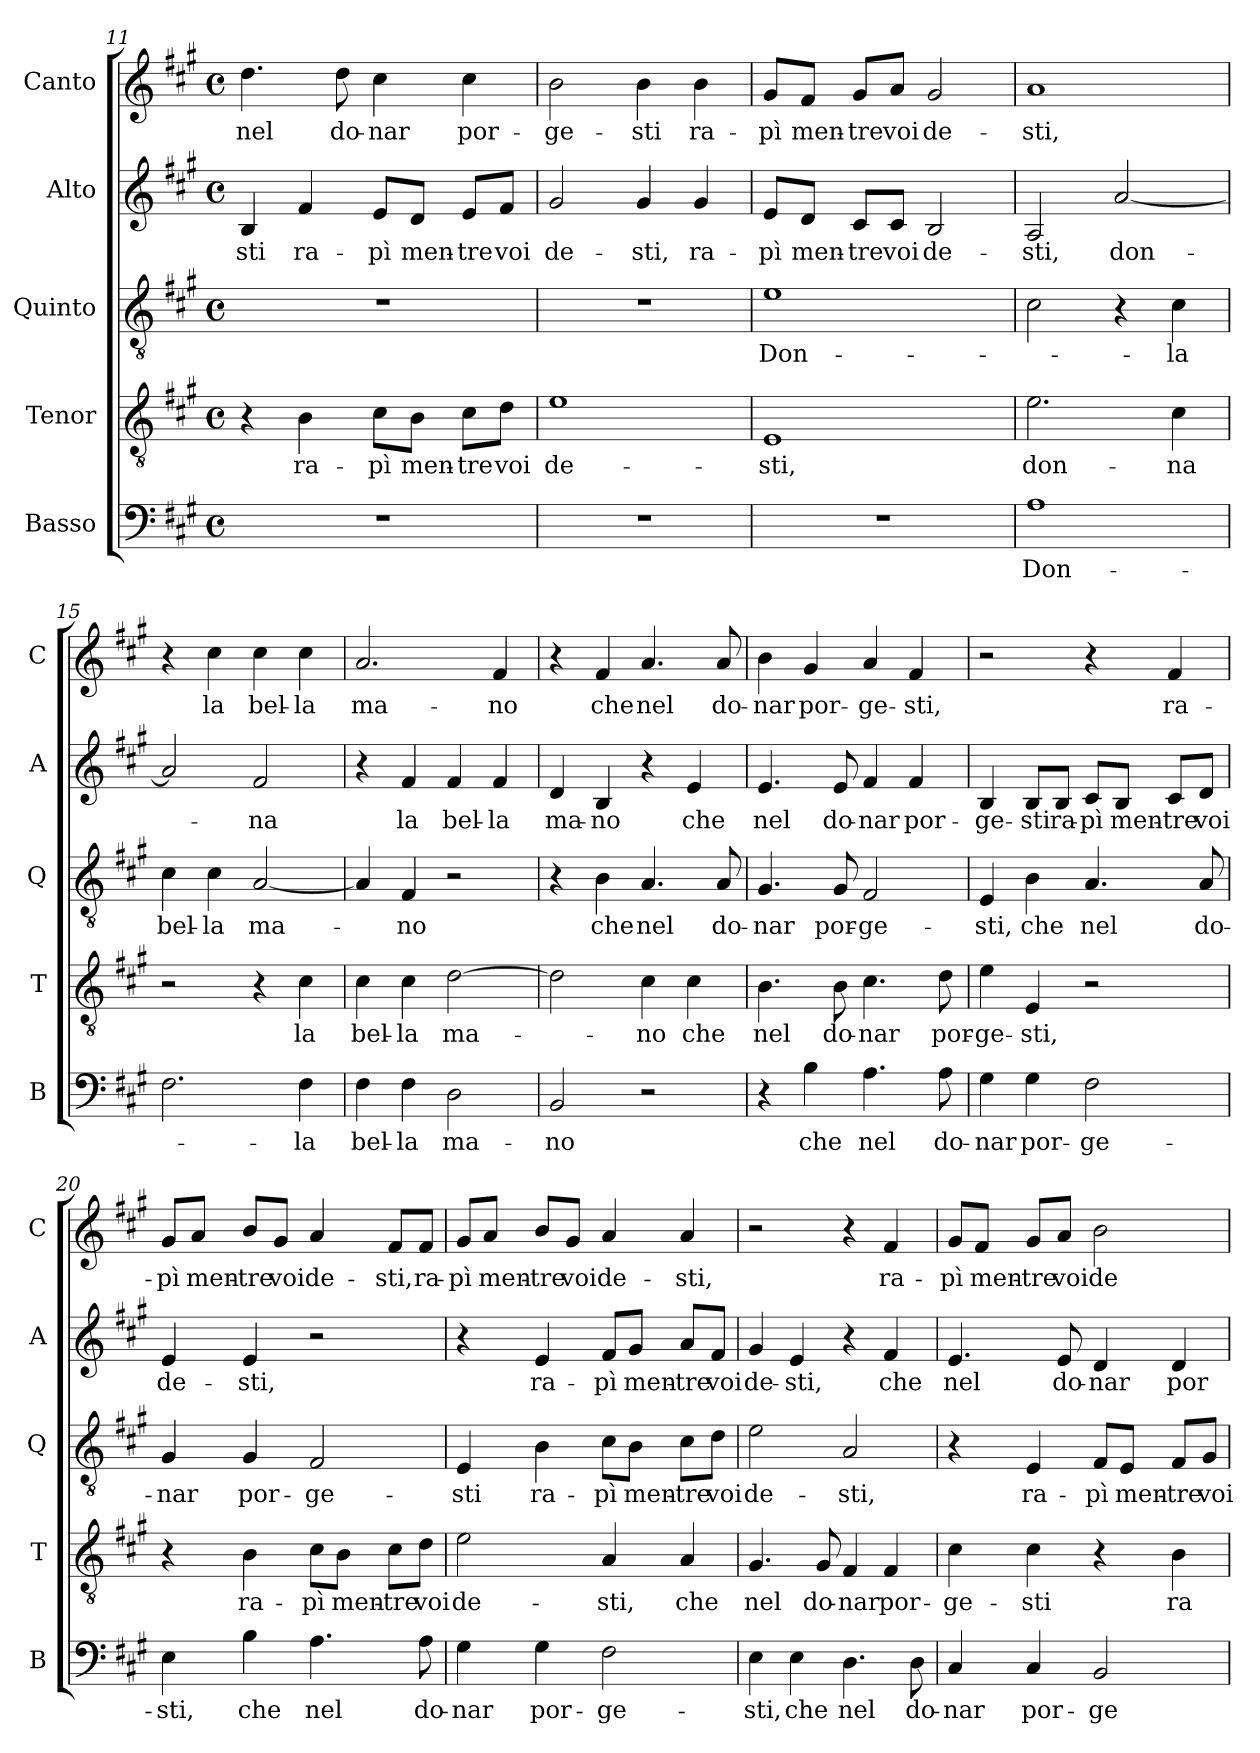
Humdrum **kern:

**kern	**text	**kern	**text	**kern	**text	**kern	**text	**kern	**text
*part5	*part5	*part4	*part4	*part3	*part3	*part2	*part2	*part1	*part1
*staff5	*staff5	*staff4	*staff4	*staff3	*staff3	*staff2	*staff2	*staff1	*staff1
*I"Basso	*	*I"Tenor	*	*I"Quinto	*	*I"Alto	*	*I"Canto	*
*I'B	*	*I'T	*	*I'Q	*	*I'A	*	*I'C	*
!!LO:PB:g=z
*clefF4	*	*clefGv2	*	*clefGv2	*	*clefG2	*	*clefG2	*
*k[f#c#g#]	*	*k[f#c#g#]	*	*k[f#c#g#]	*	*k[f#c#g#]	*	*k[f#c#g#]	*
*A:	*	*A:	*	*A:	*	*A:	*	*A:	*
*M4/4	*	*M4/4	*	*M4/4	*	*M4/4	*	*M4/4	*
*met(c)	*	*met(c)	*	*met(c)	*	*met(c)	*	*met(c)	*
=11	=11	=11	=11	=11	=11	=11	=11	=11	=11
!	!	!	!	!	!	!	!LO:LY:b	!	!LO:LY:b
1r	.	4r	.	1r	.	4B/	-sti	4.dd\	nel
!	!	!	!LO:LY:b	!	!	!	!LO:LY:b	!	!
.	.	4B\	ra-	.	.	4f#/	ra-	.	.
!	!	!	!	!	!	!	!	!	!LO:LY:b
.	.	.	.	.	.	.	.	8dd\	do-
!	!	!	!LO:LY:b	!	!	!	!LO:LY:b	!	!LO:LY:b
.	.	8c#\L	-pì	.	.	8e/L	-pì	4cc#\	-nar
!	!	!	!LO:LY:b	!	!	!	!LO:LY:b	!	!
.	.	8B\J	men-	.	.	8d/J	men-	.	.
!	!	!	!LO:LY:b	!	!	!	!LO:LY:b	!	!LO:LY:b
.	.	8c#\L	-tre	.	.	8e/L	-tre	4cc#\	por-
!	!	!	!LO:LY:b	!	!	!	!LO:LY:b	!	!
.	.	8d\J	voi	.	.	8f#/J	voi	.	.
=12	=12	=12	=12	=12	=12	=12	=12	=12	=12
!	!	!	!LO:LY:b	!	!	!	!LO:LY:b	!	!LO:LY:b
1r	.	1e	de-	1r	.	2g#/	de-	2b\	-ge-
!	!	!	!	!	!	!	!LO:LY:b	!	!LO:LY:b
.	.	.	.	.	.	4g#/	-sti,	4b\	-sti
!	!	!	!	!	!	!	!LO:LY:b	!	!LO:LY:b
.	.	.	.	.	.	4g#/	ra-	4b\	ra-
=13	=13	=13	=13	=13	=13	=13	=13	=13	=13
!	!	!	!LO:LY:b	!	!LO:LY:b	!	!LO:LY:b	!	!LO:LY:b
1r	.	1E	-sti,	1e	Don-	8e/L	-pì	8g#/L	-pì
!	!	!	!	!	!	!	!LO:LY:b	!	!LO:LY:b
.	.	.	.	.	.	8d/J	men-	8f#/J	men-
!	!	!	!	!	!	!	!LO:LY:b	!	!LO:LY:b
.	.	.	.	.	.	8c#/L	-tre	8g#/L	-tre
!	!	!	!	!	!	!	!LO:LY:b	!	!LO:LY:b
.	.	.	.	.	.	8c#/J	voi	8a/J	voi
!	!	!	!	!	!	!	!LO:LY:b	!	!LO:LY:b
.	.	.	.	.	.	2B/	de-	2g#/	de-
=14	=14	=14	=14	=14	=14	=14	=14	=14	=14
!	!LO:LY:b	!	!LO:LY:b	!	!	!	!LO:LY:b	!	!LO:LY:b
1A	Don-	2.e\	don-	2c#\	.	2A/	-sti,	1a	-sti,
!	!	!	!	!	!	!	!LO:LY:b	!	!
.	.	.	.	4r	.	[2a/	don-	.	.
!	!	!	!LO:LY:b	!	!LO:LY:b	!	!	!	!
.	.	4c#\	-na	4c#\	-la	.	.	.	.
=15	=15	=15	=15	=15	=15	=15	=15	=15	=15
!	!	!	!	!	!LO:LY:b	!	!	!	!
2.F#\	.	2r	.	4c#\	bel-	2a/]	.	4r	.
!	!	!	!	!	!LO:LY:b	!	!	!	!LO:LY:b
.	.	.	.	4c#\	-la	.	.	4cc#\	la
!	!	!	!	!	!LO:LY:b	!	!LO:LY:b	!	!LO:LY:b
.	.	4r	.	[2A/	ma-	2f#/	-na	4cc#\	bel-
!	!LO:LY:b	!	!LO:LY:b	!	!	!	!	!	!LO:LY:b
4F#\	-la	4c#\	la	.	.	.	.	4cc#\	-la
=16	=16	=16	=16	=16	=16	=16	=16	=16	=16
!	!LO:LY:b	!	!LO:LY:b	!	!	!	!	!	!LO:LY:b
4F#\	bel-	4c#\	bel-	4A/]	.	4r	.	2.a/	ma-
!	!LO:LY:b	!	!LO:LY:b	!	!LO:LY:b	!	!LO:LY:b	!	!
4F#\	-la	4c#\	-la	4F#/	-no	4f#/	la	.	.
!	!LO:LY:b	!	!LO:LY:b	!	!	!	!LO:LY:b	!	!
2D\	ma-	[2d\	ma-	2r	.	4f#/	bel-	.	.
!	!	!	!	!	!	!	!LO:LY:b	!	!LO:LY:b
.	.	.	.	.	.	4f#/	-la	4f#/	-no
!!LO:LB:g=z
=17	=17	=17	=17	=17	=17	=17	=17	=17	=17
!	!LO:LY:b	!	!	!	!	!	!LO:LY:b	!	!
2BB/	-no	2d\]	.	4r	.	4d/	ma-	4r	.
!	!	!	!	!	!LO:LY:b	!	!LO:LY:b	!	!LO:LY:b
.	.	.	.	4B\	che	4B/	-no	4f#/	che
!	!	!	!LO:LY:b	!	!LO:LY:b	!	!	!	!LO:LY:b
2r	.	4c#\	-no	4.A/	nel	4r	.	4.a/	nel
!	!	!	!LO:LY:b	!	!	!	!LO:LY:b	!	!
.	.	4c#\	che	.	.	4e/	che	.	.
!	!	!	!	!	!LO:LY:b	!	!	!	!LO:LY:b
.	.	.	.	8A/	do-	.	.	8a/	do-
=18	=18	=18	=18	=18	=18	=18	=18	=18	=18
!	!	!	!LO:LY:b	!	!LO:LY:b	!	!LO:LY:b	!	!LO:LY:b
4r	.	4.B\	nel	4.G#/	-nar	4.e/	nel	4b\	-nar
!	!LO:LY:b	!	!	!	!	!	!	!	!LO:LY:b
4B\	che	.	.	.	.	.	.	4g#/	por-
!	!	!	!LO:LY:b	!	!LO:LY:b	!	!LO:LY:b	!	!
.	.	8B\	do-	8G#/	por-	8e/	do-	.	.
!	!LO:LY:b	!	!LO:LY:b	!	!LO:LY:b	!	!LO:LY:b	!	!LO:LY:b
4.A\	nel	4.c#\	-nar	2F#/	-ge-	4f#/	-nar	4a/	-ge-
!	!	!	!	!	!	!	!LO:LY:b	!	!LO:LY:b
.	.	.	.	.	.	4f#/	por-	4f#/	-sti,
!	!LO:LY:b	!	!LO:LY:b	!	!	!	!	!	!
8A\	do-	8d\	por-	.	.	.	.	.	.
=19	=19	=19	=19	=19	=19	=19	=19	=19	=19
!	!LO:LY:b	!	!LO:LY:b	!	!LO:LY:b	!	!LO:LY:b	!	!
4G#\	-nar	4e\	-ge-	4E/	-sti,	4B/	-ge-	2r	.
!	!LO:LY:b	!	!LO:LY:b	!	!LO:LY:b	!	!LO:LY:b	!	!
4G#\	por-	4E/	-sti,	4B\	che	8B/L	-sti	.	.
!	!	!	!	!	!	!	!LO:LY:b	!	!
.	.	.	.	.	.	8B/J	ra-	.	.
!	!LO:LY:b	!	!	!	!LO:LY:b	!	!LO:LY:b	!	!
2F#\	-ge-	2r	.	4.A/	nel	8c#/L	-pì	4r	.
!	!	!	!	!	!	!	!LO:LY:b	!	!
.	.	.	.	.	.	8B/J	men-	.	.
!	!	!	!	!	!	!	!LO:LY:b	!	!LO:LY:b
.	.	.	.	.	.	8c#/L	-tre	4f#/	ra-
!	!	!	!	!	!LO:LY:b	!	!LO:LY:b	!	!
.	.	.	.	8A/	do-	8d/J	voi	.	.
=20	=20	=20	=20	=20	=20	=20	=20	=20	=20
!	!LO:LY:b	!	!	!	!LO:LY:b	!	!LO:LY:b	!	!LO:LY:b
4E\	-sti,	4r	.	4G#/	-nar	4e/	de-	8g#/L	-pì
!	!	!	!	!	!	!	!	!	!LO:LY:b
.	.	.	.	.	.	.	.	8a/J	men-
!	!LO:LY:b	!	!LO:LY:b	!	!LO:LY:b	!	!LO:LY:b	!	!LO:LY:b
4B\	che	4B\	ra-	4G#/	por-	4e/	-sti,	8b/L	-tre
!	!	!	!	!	!	!	!	!	!LO:LY:b
.	.	.	.	.	.	.	.	8g#/J	voi
!	!LO:LY:b	!	!LO:LY:b	!	!LO:LY:b	!	!	!	!LO:LY:b
4.A\	nel	8c#\L	-pì	2F#/	-ge-	2r	.	4a/	de-
!	!	!	!LO:LY:b	!	!	!	!	!	!
.	.	8B\J	men-	.	.	.	.	.	.
!	!	!	!LO:LY:b	!	!	!	!	!	!LO:LY:b
.	.	8c#\L	-tre	.	.	.	.	8f#/L	-sti,
!	!LO:LY:b	!	!LO:LY:b	!	!	!	!	!	!LO:LY:b
8A\	do-	8d\J	voi	.	.	.	.	8f#/J	ra-
=21	=21	=21	=21	=21	=21	=21	=21	=21	=21
!	!LO:LY:b	!	!LO:LY:b	!	!LO:LY:b	!	!	!	!LO:LY:b
4G#\	-nar	2e\	de-	4E/	-sti	4r	.	8g#/L	-pì
!	!	!	!	!	!	!	!	!	!LO:LY:b
.	.	.	.	.	.	.	.	8a/J	men-
!	!LO:LY:b	!	!	!	!LO:LY:b	!	!LO:LY:b	!	!LO:LY:b
4G#\	por-	.	.	4B\	ra-	4e/	ra-	8b/L	-tre
!	!	!	!	!	!	!	!	!	!LO:LY:b
.	.	.	.	.	.	.	.	8g#/J	voi
!	!LO:LY:b	!	!LO:LY:b	!	!LO:LY:b	!	!LO:LY:b	!	!LO:LY:b
2F#\	-ge-	4A/	-sti,	8c#\L	-pì	8f#/L	-pì	4a/	de-
!	!	!	!	!	!LO:LY:b	!	!LO:LY:b	!	!
.	.	.	.	8B\J	men-	8g#/J	men-	.	.
!	!	!	!LO:LY:b	!	!LO:LY:b	!	!LO:LY:b	!	!LO:LY:b
.	.	4A/	che	8c#\L	-tre	8a/L	-tre	4a/	-sti,
!	!	!	!	!	!LO:LY:b	!	!LO:LY:b	!	!
.	.	.	.	8d\J	voi	8f#/J	voi	.	.
!!LO:LB:g=z
=22	=22	=22	=22	=22	=22	=22	=22	=22	=22
!	!LO:LY:b	!	!LO:LY:b	!	!LO:LY:b	!	!LO:LY:b	!	!
4E\	-sti,	4.G#/	nel	2e\	de-	4g#/	de-	2r	.
!	!LO:LY:b	!	!	!	!	!	!LO:LY:b	!	!
4E\	che	.	.	.	.	4e/	-sti,	.	.
!	!	!	!LO:LY:b	!	!	!	!	!	!
.	.	8G#/	do-	.	.	.	.	.	.
!	!LO:LY:b	!	!LO:LY:b	!	!LO:LY:b	!	!	!	!
4.D\	nel	4F#/	-nar	2A/	-sti,	4r	.	4r	.
!	!	!	!LO:LY:b	!	!	!	!LO:LY:b	!	!LO:LY:b
.	.	4F#/	por-	.	.	4f#/	che	4f#/	ra-
!	!LO:LY:b	!	!	!	!	!	!	!	!
8D\	do-	.	.	.	.	.	.	.	.
=23	=23	=23	=23	=23	=23	=23	=23	=23	=23
!	!LO:LY:b	!	!LO:LY:b	!	!	!	!LO:LY:b	!	!LO:LY:b
4C#/	-nar	4c#\	-ge-	4r	.	4.e/	nel	8g#/L	-pì
!	!	!	!	!	!	!	!	!	!LO:LY:b
.	.	.	.	.	.	.	.	8f#/J	men-
!	!LO:LY:b	!	!LO:LY:b	!	!LO:LY:b	!	!	!	!LO:LY:b
4C#/	por-	4c#\	-sti	4E/	ra-	.	.	8g#/L	-tre
!	!	!	!	!	!	!	!LO:LY:b	!	!LO:LY:b
.	.	.	.	.	.	8e/	do-	8a/J	voi
!	!LO:LY:b	!	!	!	!LO:LY:b	!	!LO:LY:b	!	!LO:LY:b
2BB/	-ge-	4r	.	8F#/L	-pì	4d/	-nar	2b\	de-
!	!	!	!	!	!LO:LY:b	!	!	!	!
.	.	.	.	8E/J	men-	.	.	.	.
!	!	!	!LO:LY:b	!	!LO:LY:b	!	!LO:LY:b	!	!
.	.	4B\	ra-	8F#/L	-tre	4d/	por-	.	.
!	!	!	!	!	!LO:LY:b	!	!	!	!
.	.	.	.	8G#/J	voi	.	.	.	.
=	=	=	=	=	=	=	=	=	=
*-	*-	*-	*-	*-	*-	*-	*-	*-	*-
